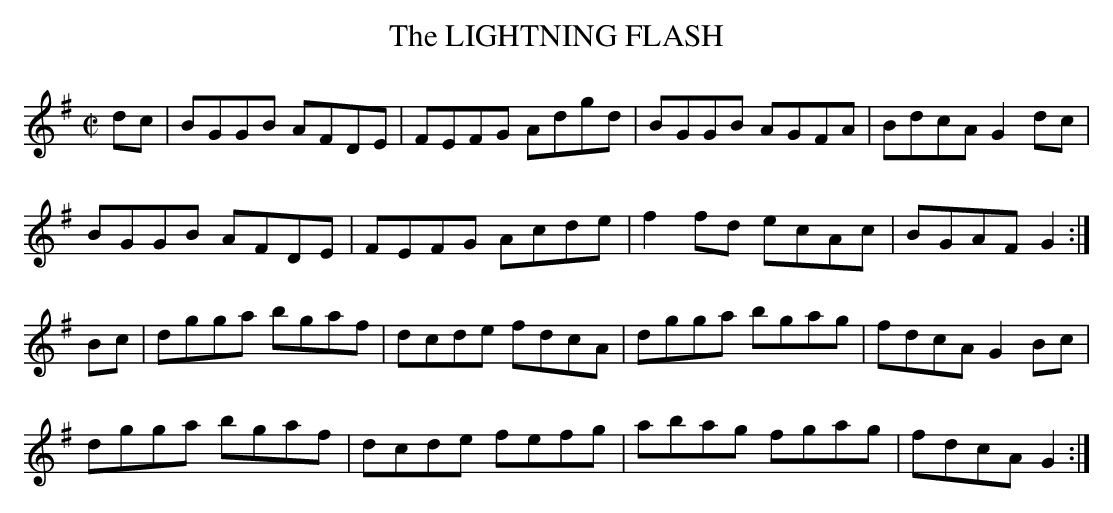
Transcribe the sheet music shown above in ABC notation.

X:1
T:LIGHTNING FLASH, The
M:C|
L:1/8
K:G
dc|BGGB AFDE|FEFG Adgd|BGGB AGFA|BdcA G2dc|
BGGB AFDE|FEFG Acde|f2fd ecAc|BGAF G2 :|
Bc|dgga bgaf|dcde fdcA|dgga bgag|fdcA G2Bc|
dgga bgaf|dcde fefg|abag fgag|fdcA G2 :|
